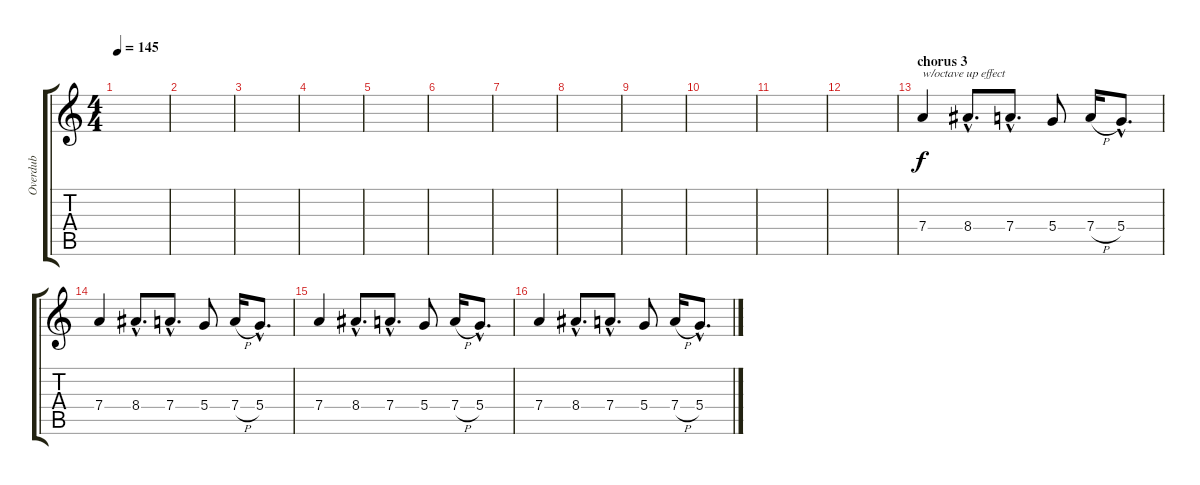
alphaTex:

\track ("Overdub" "Overdub") {instrument distortionguitar}
\staff {score tabs}
\tuning (E4 B3 G3 D3 A2 D2) {hide}
\ts (4 4)
\tempo 145
\clef g2
\ks c
|
|
|
|
|
|
|
|
|
|
|
|
\section ("" "chorus 3")
7.4.4{txt "w/octave up effect"} 8.4{hac}.8{d} 7.4{hac}.8{d} 5.4.8 7.4{h}.16 5.4{hac}.8{d} |
7.4.4 8.4{hac}.8{d} 7.4{hac}.8{d} 5.4.8 7.4{h}.16 5.4{hac}.8{d} |
7.4.4 8.4{hac}.8{d} 7.4{hac}.8{d} 5.4.8 7.4{h}.16 5.4{hac}.8{d} |
7.4.4 8.4{hac}.8{d} 7.4{hac}.8{d} 5.4.8 7.4{h}.16 5.4{hac}.8{d}
